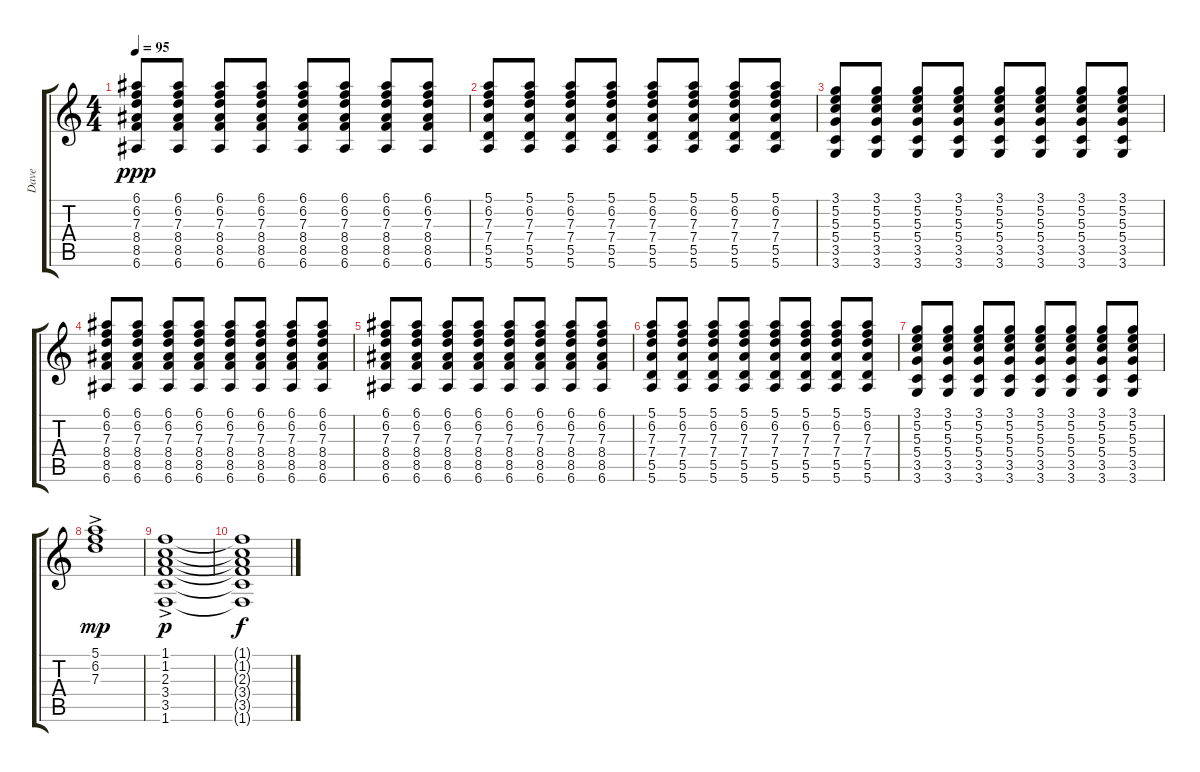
\track ("Dave" "Dave") {instrument overdrivenguitar}
\staff {score tabs}
\tuning (E4 B3 G3 D3 A2 E2) {hide}
\ts (4 4)
\tempo 95
\clef g2
\ks c
(6.1 6.2 7.3 8.4 8.5 6.6).8{dy ppp} (6.1 6.2 7.3 8.4 8.5 6.6).8 (6.1 6.2 7.3 8.4 8.5 6.6).8 (6.1 6.2 7.3 8.4 8.5 6.6).8 (6.1 6.2 7.3 8.4 8.5 6.6).8 (6.1 6.2 7.3 8.4 8.5 6.6).8 (6.1 6.2 7.3 8.4 8.5 6.6).8 (6.1 6.2 7.3 8.4 8.5 6.6).8 |
(5.1 6.2 7.3 7.4 5.5 5.6).8 (5.1 6.2 7.3 7.4 5.5 5.6).8 (5.1 6.2 7.3 7.4 5.5 5.6).8 (5.1 6.2 7.3 7.4 5.5 5.6).8 (5.1 6.2 7.3 7.4 5.5 5.6).8 (5.1 6.2 7.3 7.4 5.5 5.6).8 (5.1 6.2 7.3 7.4 5.5 5.6).8 (5.1 6.2 7.3 7.4 5.5 5.6).8 |
(3.1 5.2 5.3 5.4 3.5 3.6).8 (3.1 5.2 5.3 5.4 3.5 3.6).8 (3.1 5.2 5.3 5.4 3.5 3.6).8 (3.1 5.2 5.3 5.4 3.5 3.6).8 (3.1 5.2 5.3 5.4 3.5 3.6).8 (3.1 5.2 5.3 5.4 3.5 3.6).8 (3.1 5.2 5.3 5.4 3.5 3.6).8 (3.1 5.2 5.3 5.4 3.5 3.6).8 |
(6.1 6.2 7.3 8.4 8.5 6.6).8 (6.1 6.2 7.3 8.4 8.5 6.6).8 (6.1 6.2 7.3 8.4 8.5 6.6).8 (6.1 6.2 7.3 8.4 8.5 6.6).8 (6.1 6.2 7.3 8.4 8.5 6.6).8 (6.1 6.2 7.3 8.4 8.5 6.6).8 (6.1 6.2 7.3 8.4 8.5 6.6).8 (6.1 6.2 7.3 8.4 8.5 6.6).8 |
(6.1 6.2 7.3 8.4 8.5 6.6).8 (6.1 6.2 7.3 8.4 8.5 6.6).8 (6.1 6.2 7.3 8.4 8.5 6.6).8 (6.1 6.2 7.3 8.4 8.5 6.6).8 (6.1 6.2 7.3 8.4 8.5 6.6).8 (6.1 6.2 7.3 8.4 8.5 6.6).8 (6.1 6.2 7.3 8.4 8.5 6.6).8 (6.1 6.2 7.3 8.4 8.5 6.6).8 |
(5.1 6.2 7.3 7.4 5.5 5.6).8 (5.1 6.2 7.3 7.4 5.5 5.6).8 (5.1 6.2 7.3 7.4 5.5 5.6).8 (5.1 6.2 7.3 7.4 5.5 5.6).8 (5.1 6.2 7.3 7.4 5.5 5.6).8 (5.1 6.2 7.3 7.4 5.5 5.6).8 (5.1 6.2 7.3 7.4 5.5 5.6).8 (5.1 6.2 7.3 7.4 5.5 5.6).8 |
(3.1 5.2 5.3 5.4 3.5 3.6).8 (3.1 5.2 5.3 5.4 3.5 3.6).8 (3.1 5.2 5.3 5.4 3.5 3.6).8 (3.1 5.2 5.3 5.4 3.5 3.6).8 (3.1 5.2 5.3 5.4 3.5 3.6).8 (3.1 5.2 5.3 5.4 3.5 3.6).8 (3.1 5.2 5.3 5.4 3.5 3.6).8 (3.1 5.2 5.3 5.4 3.5 3.6).8 |
(5.1{ac} 6.2{ac} 7.3{ac}).1{dy mp} |
(1.1{ac} 1.2 2.3 3.4 3.5 1.6).1{dy p} |
(1.1{t} 1.2{t} 2.3{t} 3.4{t} 3.5{t} 1.6{t}).1{dy f}
